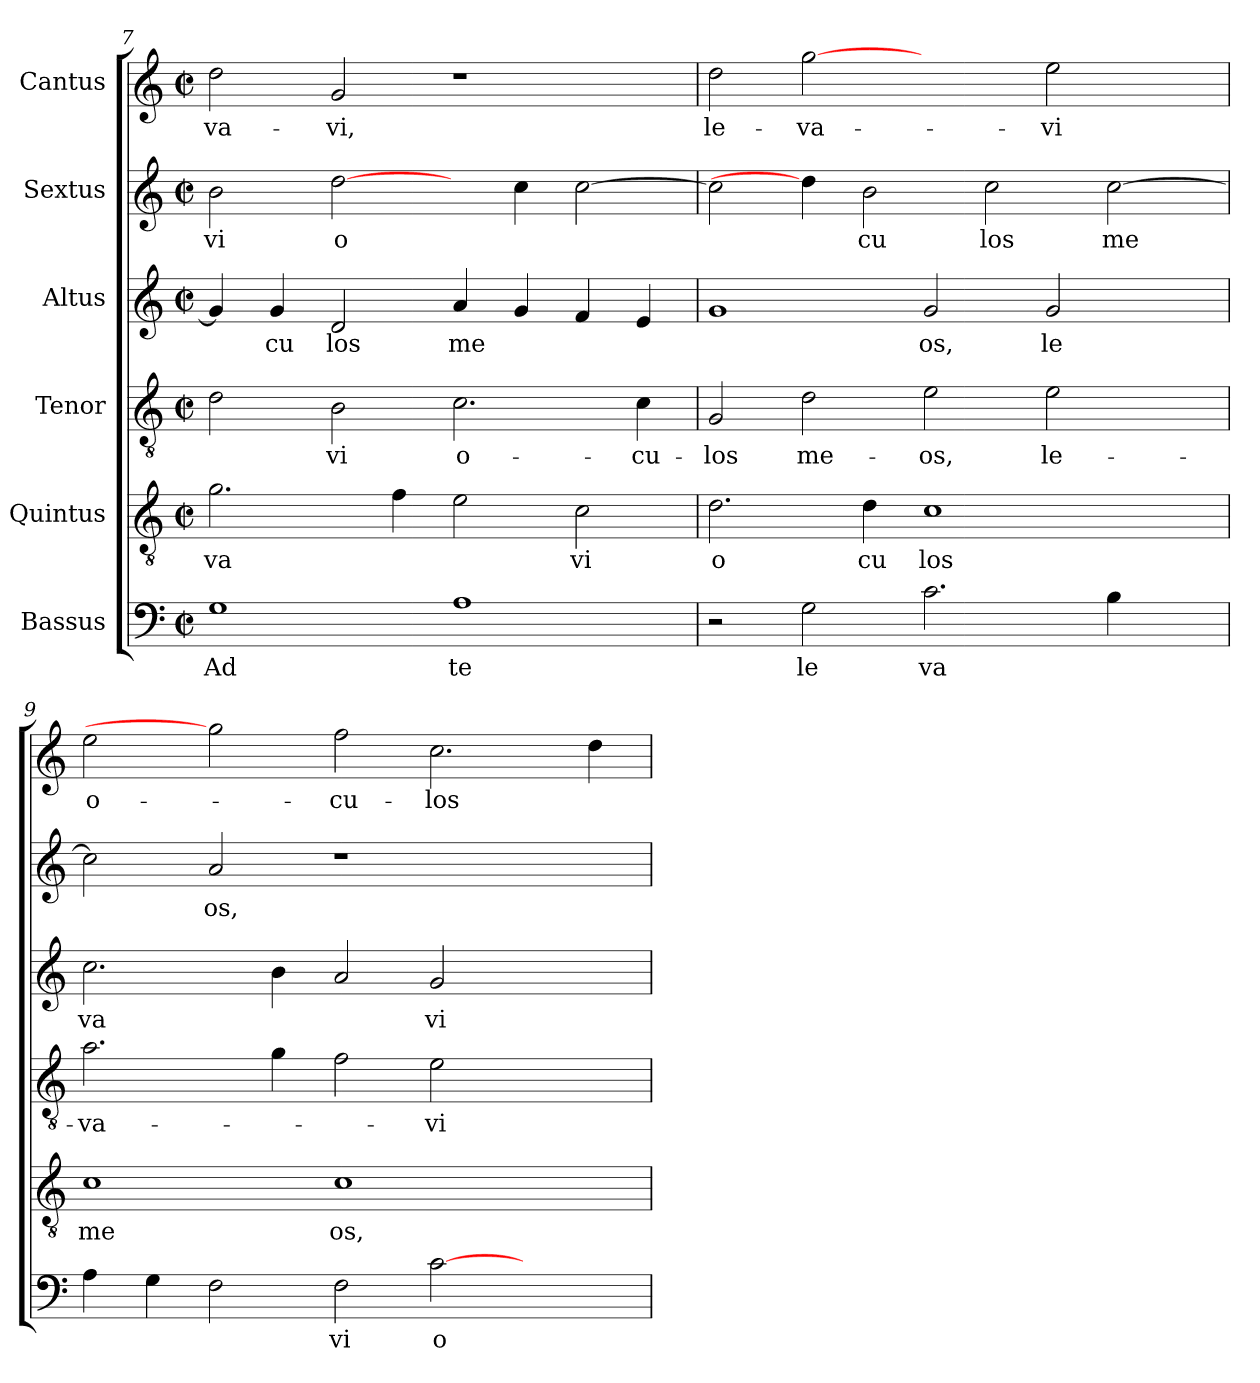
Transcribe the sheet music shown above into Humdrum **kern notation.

**kern	**text	**kern	**text	**kern	**text	**kern	**text	**kern	**text	**kern	**text
*part6	*part6	*part5	*part5	*part4	*part4	*part3	*part3	*part2	*part2	*part1	*part1
*staff6	*staff6	*staff5	*staff5	*staff4	*staff4	*staff3	*staff3	*staff2	*staff2	*staff1	*staff1
*I"Bassus	*	*I"Quintus	*	*I"Tenor	*	*I"Altus	*	*I"Sextus	*	*I"Cantus	*
*clefF4	*	*clefGv2	*	*clefGv2	*	*clefG2	*	*clefG2	*	*clefG2	*
*M2/2	*	*M2/2	*	*M2/2	*	*M2/2	*	*M2/2	*	*M2/2	*
*met(c|)	*	*met(c|)	*	*met(c|)	*	*met(c|)	*	*met(c|)	*	*met(c|)	*
=7	=7	=7	=7	=7	=7	=7	=7	=7	=7	=7	=7
!	!LO:LY:b:cj	!	!LO:LY:b:cj	!	!	!	!	!	!LO:LY:b:cj	!	!LO:LY:b:cj
1G	Ad	2.g\	va	2d\	.	4g/]	.	2b\	vi	2dd\	-va-
!	!	!	!	!	!	!	!LO:LY:b:cj	!	!	!	!
.	.	.	.	.	.	4g/	cu	.	.	.	.
!	!	!	!	!	!LO:LY:b:cj	!	!LO:LY:b:cj	!	!LO:LY:b:cj	!	!LO:LY:b:cj
.	.	.	.	2B\	-vi	2d/	los	[2dd\	o	2g/	-vi,
.	.	4f\	.	.	.	.	.	.	.	.	.
!	!LO:LY:b:cj	!	!	!	!LO:LY:b:cj	!	!LO:LY:b	!	!	!	!
1A	te	2e\	.	2.c\	o-	4a/	me	4ryy	.	1r	.
.	.	.	.	.	.	4g/	.	4cc\	.	.	.
!	!	!	!LO:LY:b:cj	!	!	!	!	!	!	!	!
.	.	2c\	vi	.	.	4f/	.	[>2cc\	.	.	.
!	!	!	!	!	!LO:LY:b:cj	!	!	!	!	!	!
.	.	.	.	4c\	-cu-	4e/	.	.	.	.	.
=8	=8	=8	=8	=8	=8	=8	=8	=8	=8	=8	=8
!	!	!	!LO:LY:b:cj	!	!LO:LY:b:cj	!	!	!	!	!	!LO:LY:b:cj
2r	.	2.d\	o	2G/	-los	1g	.	2cc\]	.	2dd\	le-
!	!LO:LY:b:cj	!	!	!	!LO:LY:b:cj	!	!	!	!	!	!LO:LY:b:cj
2G\	le	.	.	2d\	me-	.	.	4dd\]	.	[2gg	-va-
!	!	!	!LO:LY:b:cj	!	!	!	!	!	!LO:LY:b:cj	!	!
.	.	4d\	cu	.	.	.	.	2b\	cu	.	.
!	!LO:LY:b:cj	!	!LO:LY:b:cj	!	!LO:LY:b:cj	!	!LO:LY:b:cj	!	!	!	!
2.c\	va	1c	los	2e\	-os,	2g/	os,	.	.	2ryy	.
!	!	!	!	!	!	!	!	!	!LO:LY:b:cj	!	!
.	.	.	.	.	.	.	.	2cc\	los	.	.
!	!	!	!	!	!LO:LY:b:cj	!	!LO:LY:b:cj	!	!	!	!LO:LY:b:cj
.	.	.	.	2e\	le-	2g/	le	.	.	2ee\	-vi
!	!	!	!	!	!	!	!	!	!LO:LY:b	!	!
4B\	.	.	.	.	.	.	.	[>2cc\	me	.	.
4ryy	.	4ryy	.	4ryy	.	4ryy	.	.	.	4ryy	.
=9	=9	=9	=9	=9	=9	=9	=9	=9	=9	=9	=9
!	!	!	!LO:LY:b:cj	!	!LO:LY:b:cj	!	!LO:LY:b:cj	!	!	!	!LO:LY:b:cj
4A\	.	1c	me	2.a\	-va-	2.cc\	va	2cc\]	.	2ee\	o-
4G\	.	.	.	.	.	.	.	.	.	.	.
!	!	!	!	!	!	!	!	!	!LO:LY:b:cj	!	!
2F\	.	.	.	.	.	.	.	2a/	os,	2gg]	.
.	.	.	.	4g\	.	4b\	.	.	.	.	.
!	!LO:LY:b:cj	!	!LO:LY:b:cj	!	!	!	!	!	!	!	!LO:LY:b:cj
2F\	vi	1c	os,	2f\	.	2a/	.	1r	.	2ff\	-cu-
!	!LO:LY:b:cj	!	!	!	!LO:LY:b:cj	!	!LO:LY:b:cj	!	!	!	!LO:LY:b
[>2c\	o	.	.	2e\	-vi	2g/	vi-	.	.	2.cc\	-los
2ryy	.	2ryy	.	2ryy	.	2ryy	.	2ryy	.	.	.
.	.	.	.	.	.	.	.	.	.	4dd\	.
=	=	=	=	=	=	=	=	=	=	=	=
*-	*-	*-	*-	*-	*-	*-	*-	*-	*-	*-	*-
